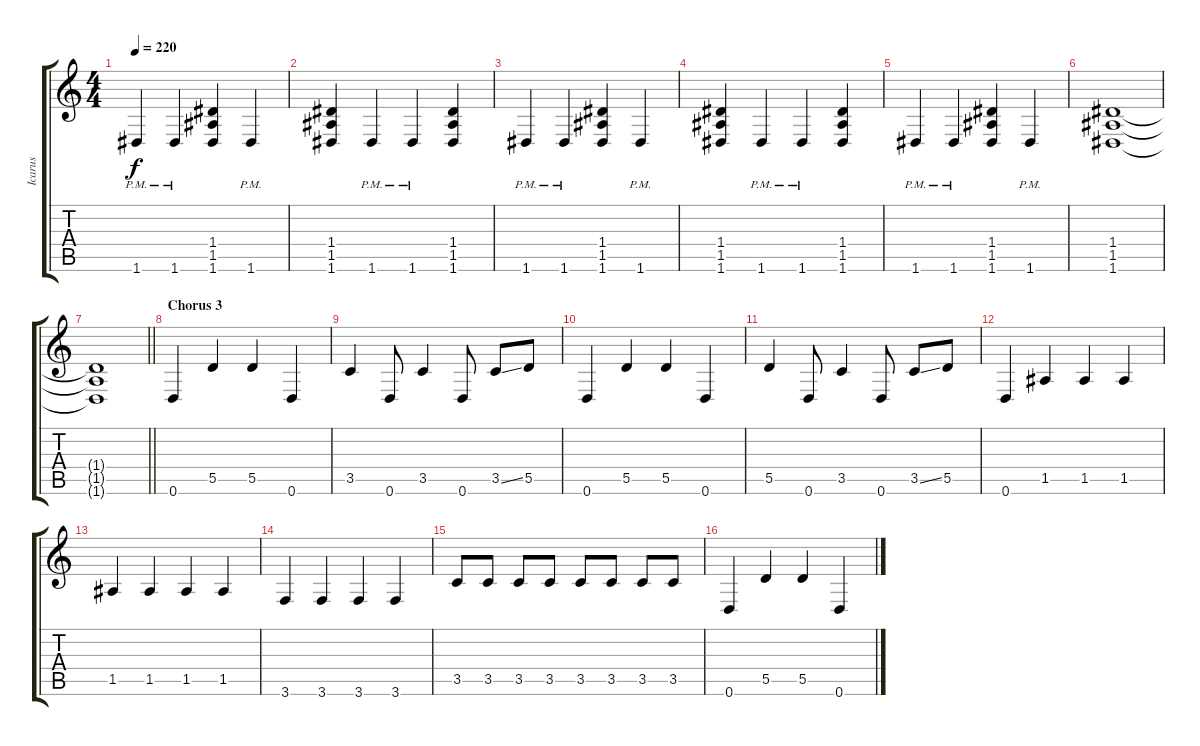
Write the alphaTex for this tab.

\track ("Icarus" "Icarus") {instrument distortionguitar}
\staff {score tabs}
\tuning (E4 B3 G3 D3 A2 D2) {hide}
\ts (4 4)
\tempo 220
\clef g2
\ks c
1.6{pm}.4{dy f} 1.6{pm}.4 (1.4 1.5 1.6).4 1.6{pm}.4 |
(1.4 1.5 1.6).4 1.6{pm}.4 1.6{pm}.4 (1.4 1.5 1.6).4 |
1.6{pm}.4 1.6{pm}.4 (1.4 1.5 1.6).4 1.6{pm}.4 |
(1.4 1.5 1.6).4 1.6{pm}.4 1.6{pm}.4 (1.4 1.5 1.6).4 |
1.6{pm}.4 1.6{pm}.4 (1.4 1.5 1.6).4 1.6{pm}.4 |
(1.4 1.5 1.6).1 |
\barLineRight lightlight
(1.4{t} 1.5{t} 1.6{t}).1 |
\section ("" "Chorus 3")
0.6.4 5.5.4 5.5.4 0.6.4 |
3.5.4 0.6.8 3.5.4 0.6.8 3.5{ss}.8 5.5.8 |
0.6.4 5.5.4 5.5.4 0.6.4 |
5.5.4 0.6.8 3.5.4 0.6.8 3.5{ss}.8 5.5.8 |
0.6.4 1.5.4 1.5.4 1.5.4 |
1.5.4 1.5.4 1.5.4 1.5.4 |
3.6.4 3.6.4 3.6.4 3.6.4 |
3.5.8 3.5.8 3.5.8 3.5.8 3.5.8 3.5.8 3.5.8 3.5.8 |
0.6.4 5.5.4 5.5.4 0.6.4
